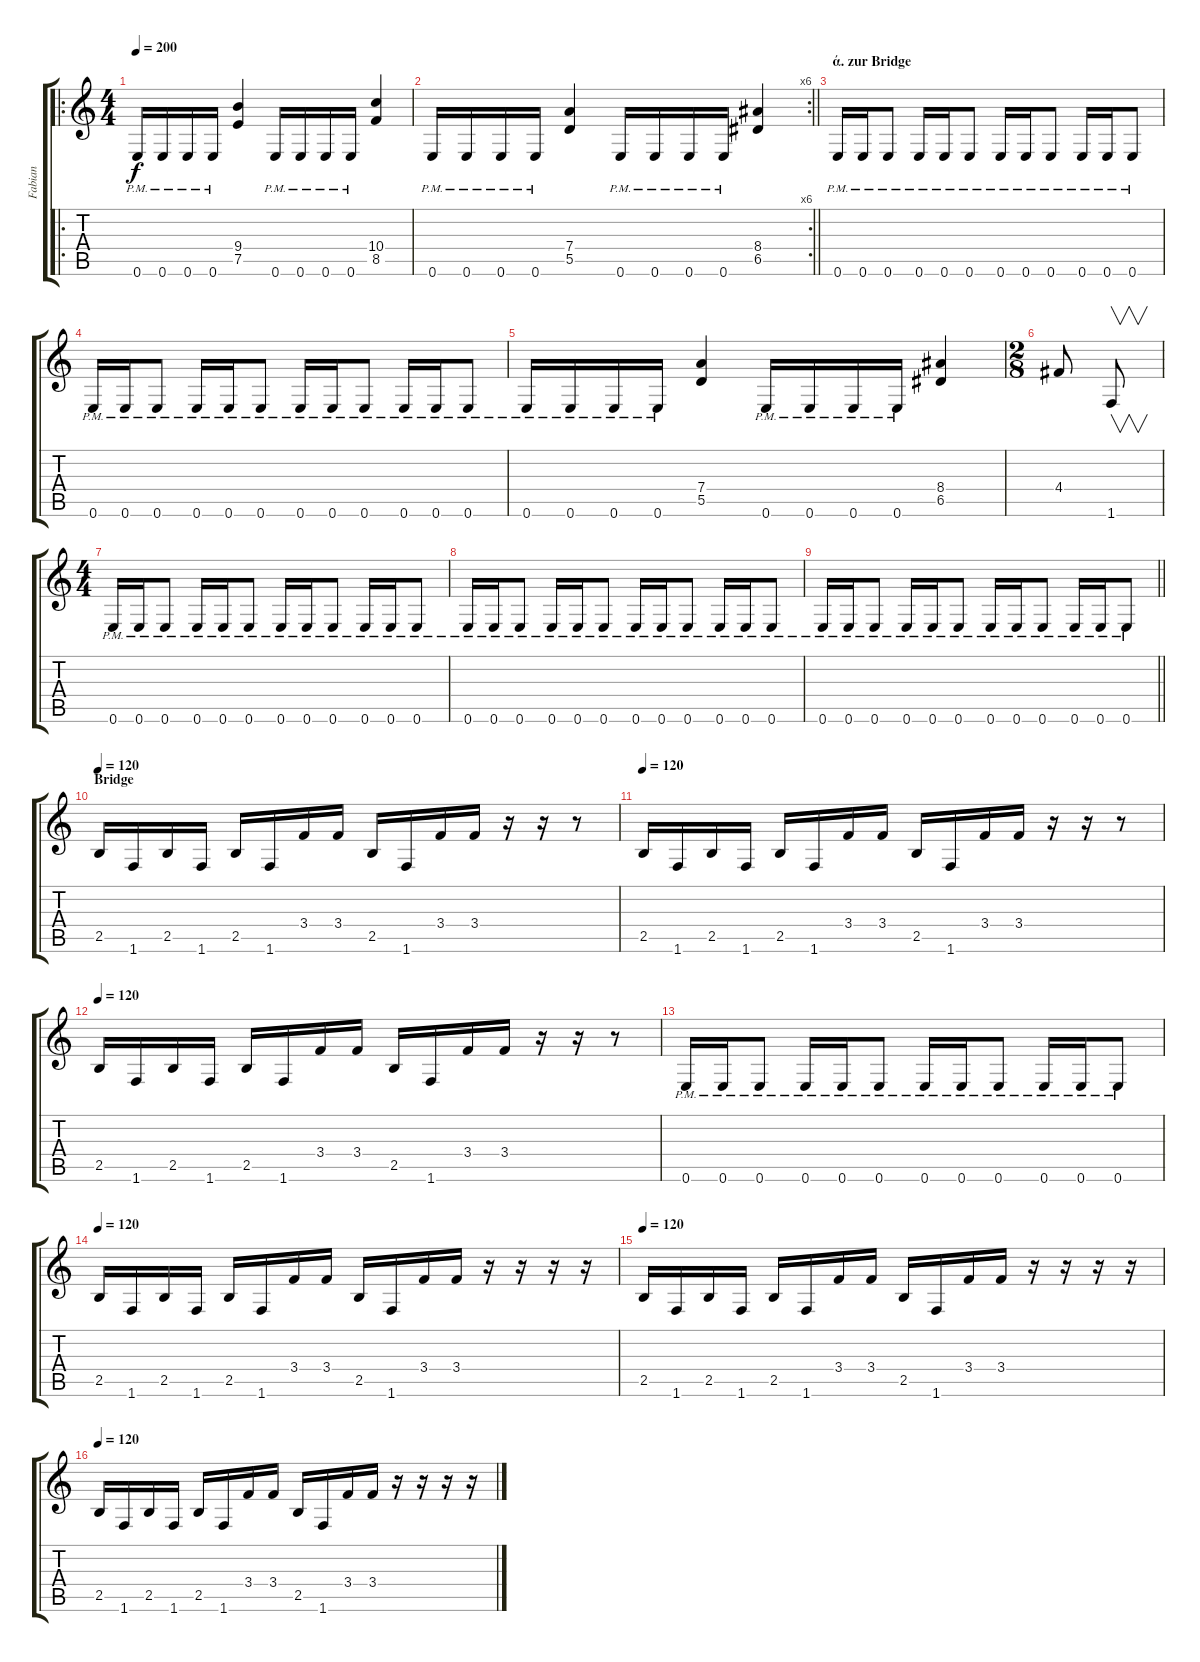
\track ("Fabian" "Fabian") {instrument distortionguitar}
\staff {score tabs}
\tuning (E4 B3 G3 D3 A2 E2) {hide}
\ro
\ts (4 4)
\tempo 200
\clef g2
\ks c
0.6{pm}.16{dy f} 0.6{pm}.16 0.6{pm}.16 0.6{pm}.16 (9.4 7.5).4 0.6{pm}.16 0.6{pm}.16 0.6{pm}.16 0.6{pm}.16 (10.4 8.5).4 |
\rc 6
\barLineRight lightlight
0.6{pm}.16 0.6{pm}.16 0.6{pm}.16 0.6{pm}.16 (7.4 5.5).4 0.6{pm}.16 0.6{pm}.16 0.6{pm}.16 0.6{pm}.16 (8.4 6.5).4 |
\section ("" "ά. zur Bridge")
0.6{pm}.16{volume 5} 0.6{pm}.16 0.6{pm}.8 0.6{pm}.16 0.6{pm}.16 0.6{pm}.8 0.6{pm}.16 0.6{pm}.16 0.6{pm}.8 0.6{pm}.16 0.6{pm}.16 0.6{pm}.8 |
0.6{pm}.16{volume 5} 0.6{pm}.16 0.6{pm}.8 0.6{pm}.16 0.6{pm}.16 0.6{pm}.8 0.6{pm}.16 0.6{pm}.16 0.6{pm}.8 0.6{pm}.16 0.6{pm}.16 0.6{pm}.8 |
0.6{pm}.16 0.6{pm}.16 0.6{pm}.16 0.6{pm}.16 (7.4 5.5).4 0.6{pm}.16 0.6{pm}.16 0.6{pm}.16 0.6{pm}.16 (8.4 6.5).4 |
\ts (2 8)
4.4.8 1.6.8{v} |
\ts (4 4)
0.6{pm}.16{volume 5} 0.6{pm}.16 0.6{pm}.8 0.6{pm}.16 0.6{pm}.16 0.6{pm}.8 0.6{pm}.16 0.6{pm}.16 0.6{pm}.8 0.6{pm}.16 0.6{pm}.16 0.6{pm}.8 |
0.6{pm}.16{volume 5} 0.6{pm}.16 0.6{pm}.8 0.6{pm}.16 0.6{pm}.16 0.6{pm}.8 0.6{pm}.16 0.6{pm}.16 0.6{pm}.8 0.6{pm}.16 0.6{pm}.16 0.6{pm}.8 |
\barLineRight lightlight
0.6{pm}.16{volume 16} 0.6{pm}.16 0.6{pm}.8 0.6{pm}.16 0.6{pm}.16 0.6{pm}.8 0.6{pm}.16 0.6{pm}.16 0.6{pm}.8 0.6{pm}.16 0.6{pm}.16 0.6{pm}.8 |
\section ("" "Bridge")
\tempo 120
2.5.16 1.6.16 2.5.16 1.6.16 2.5.16 1.6.16 3.4.16 3.4.16 2.5.16 1.6.16 3.4.16 3.4.16 r.16 r.16 r.8 |
\tempo 120
2.5.16 1.6.16 2.5.16 1.6.16 2.5.16 1.6.16 3.4.16 3.4.16 2.5.16 1.6.16 3.4.16 3.4.16 r.16 r.16 r.8 |
\tempo 120
2.5.16 1.6.16 2.5.16 1.6.16 2.5.16 1.6.16 3.4.16 3.4.16 2.5.16 1.6.16 3.4.16 3.4.16 r.16 r.16 r.8 |
0.6{pm}.16 0.6{pm}.16 0.6{pm}.8 0.6{pm}.16 0.6{pm}.16 0.6{pm}.8 0.6{pm}.16 0.6{pm}.16 0.6{pm}.8 0.6{pm}.16 0.6{pm}.16 0.6{pm}.8 |
\tempo 120
2.5.16 1.6.16 2.5.16 1.6.16 2.5.16 1.6.16 3.4.16 3.4.16 2.5.16 1.6.16 3.4.16 3.4.16 r.16 r.16 r.16 r.16 |
\tempo 120
2.5.16 1.6.16 2.5.16 1.6.16 2.5.16 1.6.16 3.4.16 3.4.16 2.5.16 1.6.16 3.4.16 3.4.16 r.16 r.16 r.16 r.16 |
\tempo 120
2.5.16 1.6.16 2.5.16 1.6.16 2.5.16 1.6.16 3.4.16 3.4.16 2.5.16 1.6.16 3.4.16 3.4.16 r.16 r.16 r.16 r.16
